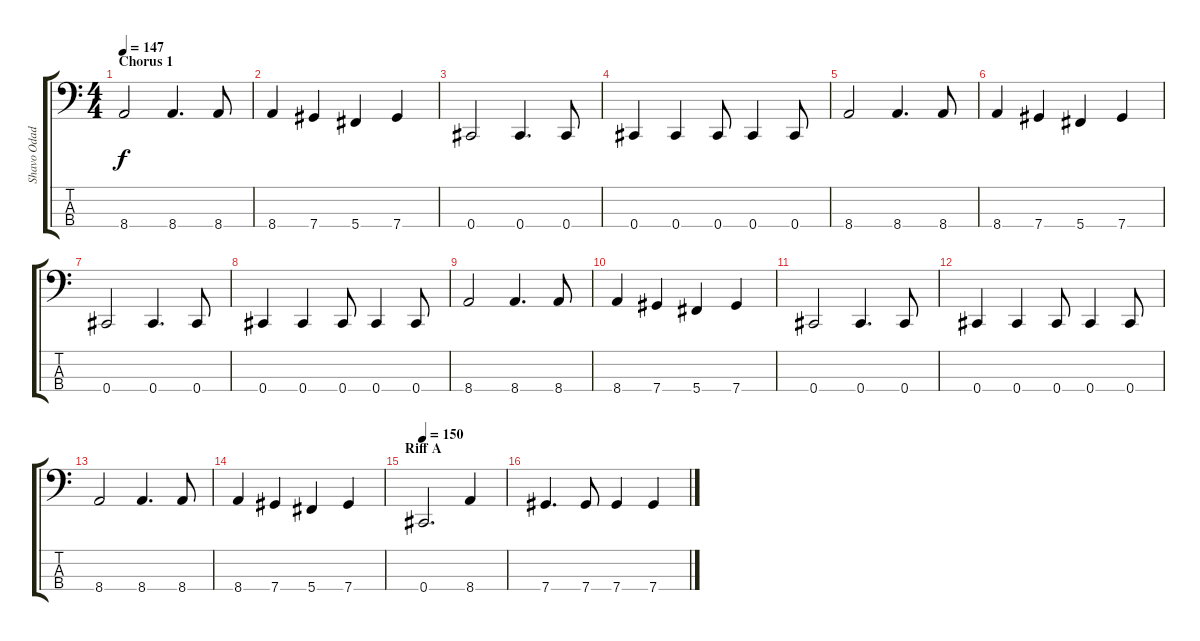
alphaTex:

\track ("Shavo Odadjian" "Shavo Odad") {instrument electricbasspick}
\staff {score tabs}
\tuning (Gb2 Db2 Ab1 Db1) {hide}
\ts (4 4)
\section ("" "Chorus 1")
\tempo 147
\clef f4
\ks c
8.4.2{dy f} 8.4.4{d} 8.4.8 |
8.4.4 7.4.4 5.4.4 7.4.4 |
0.4.2 0.4.4{d} 0.4.8 |
0.4.4 0.4.4 0.4.8 0.4.4 0.4.8 |
8.4.2 8.4.4{d} 8.4.8 |
8.4.4 7.4.4 5.4.4 7.4.4 |
0.4.2 0.4.4{d} 0.4.8 |
0.4.4 0.4.4 0.4.8 0.4.4 0.4.8 |
8.4.2 8.4.4{d} 8.4.8 |
8.4.4 7.4.4 5.4.4 7.4.4 |
0.4.2 0.4.4{d} 0.4.8 |
0.4.4 0.4.4 0.4.8 0.4.4 0.4.8 |
8.4.2 8.4.4{d} 8.4.8 |
8.4.4 7.4.4 5.4.4 7.4.4 |
\section ("" "Riff A")
\tempo 150
0.4.2{d} 8.4.4 |
7.4.4{d} 7.4.8 7.4.4 7.4.4
